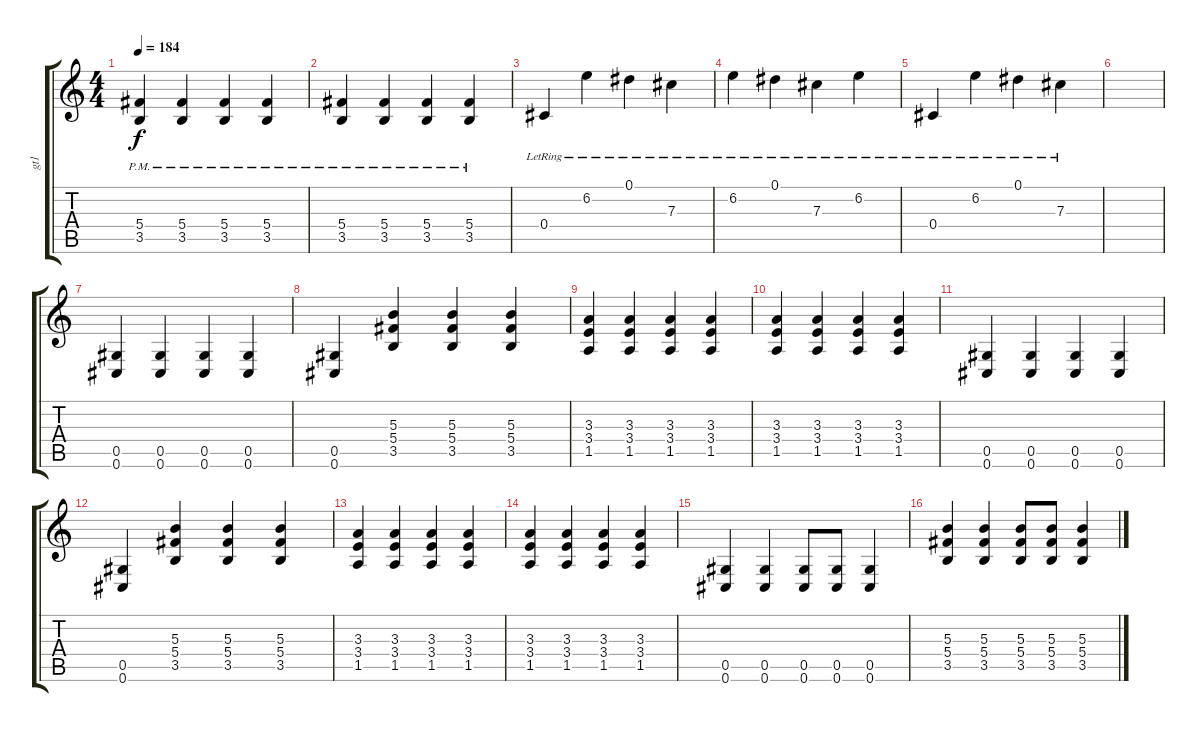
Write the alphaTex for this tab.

\track ("gt1" "gt1") {instrument overdrivenguitar}
\staff {score tabs}
\tuning (Eb4 Bb3 Gb3 Db3 Ab2 Db2) {hide}
\ts (4 4)
\tempo 184
\clef g2
\ks c
(5.4{pm} 3.5{pm}).4{dy f} (5.4{pm} 3.5{pm}).4 (5.4{pm} 3.5{pm}).4 (5.4{pm} 3.5{pm}).4 |
(5.4{pm} 3.5{pm}).4 (5.4{pm} 3.5{pm}).4 (5.4{pm} 3.5{pm}).4 (5.4{pm} 3.5{pm}).4 |
0.4{lr}.4 6.2{lr}.4 0.1{lr}.4 7.3{lr}.4 |
6.2{lr}.4 0.1{lr}.4 7.3{lr}.4 6.2{lr}.4 |
0.4{lr}.4 6.2{lr}.4 0.1{lr}.4 7.3{lr}.4 |
|
(0.5 0.6).4 (0.5 0.6).4 (0.5 0.6).4 (0.5 0.6).4 |
(0.5 0.6).4 (5.3 5.4 3.5).4 (5.3 5.4 3.5).4 (5.3 5.4 3.5).4 |
(3.3 3.4 1.5).4 (3.3 3.4 1.5).4 (3.3 3.4 1.5).4 (3.3 3.4 1.5).4 |
(3.3 3.4 1.5).4 (3.3 3.4 1.5).4 (3.3 3.4 1.5).4 (3.3 3.4 1.5).4 |
(0.5 0.6).4 (0.5 0.6).4 (0.5 0.6).4 (0.5 0.6).4 |
(0.5 0.6).4 (5.3 5.4 3.5).4 (5.3 5.4 3.5).4 (5.3 5.4 3.5).4 |
(3.3 3.4 1.5).4 (3.3 3.4 1.5).4 (3.3 3.4 1.5).4 (3.3 3.4 1.5).4 |
(3.3 3.4 1.5).4 (3.3 3.4 1.5).4 (3.3 3.4 1.5).4 (3.3 3.4 1.5).4 |
(0.5 0.6).4 (0.5 0.6).4 (0.5 0.6).8 (0.5 0.6).8 (0.5 0.6).4 |
(5.3 5.4 3.5).4 (5.3 5.4 3.5).4 (5.3 5.4 3.5).8 (5.3 5.4 3.5).8 (5.3 5.4 3.5).4
